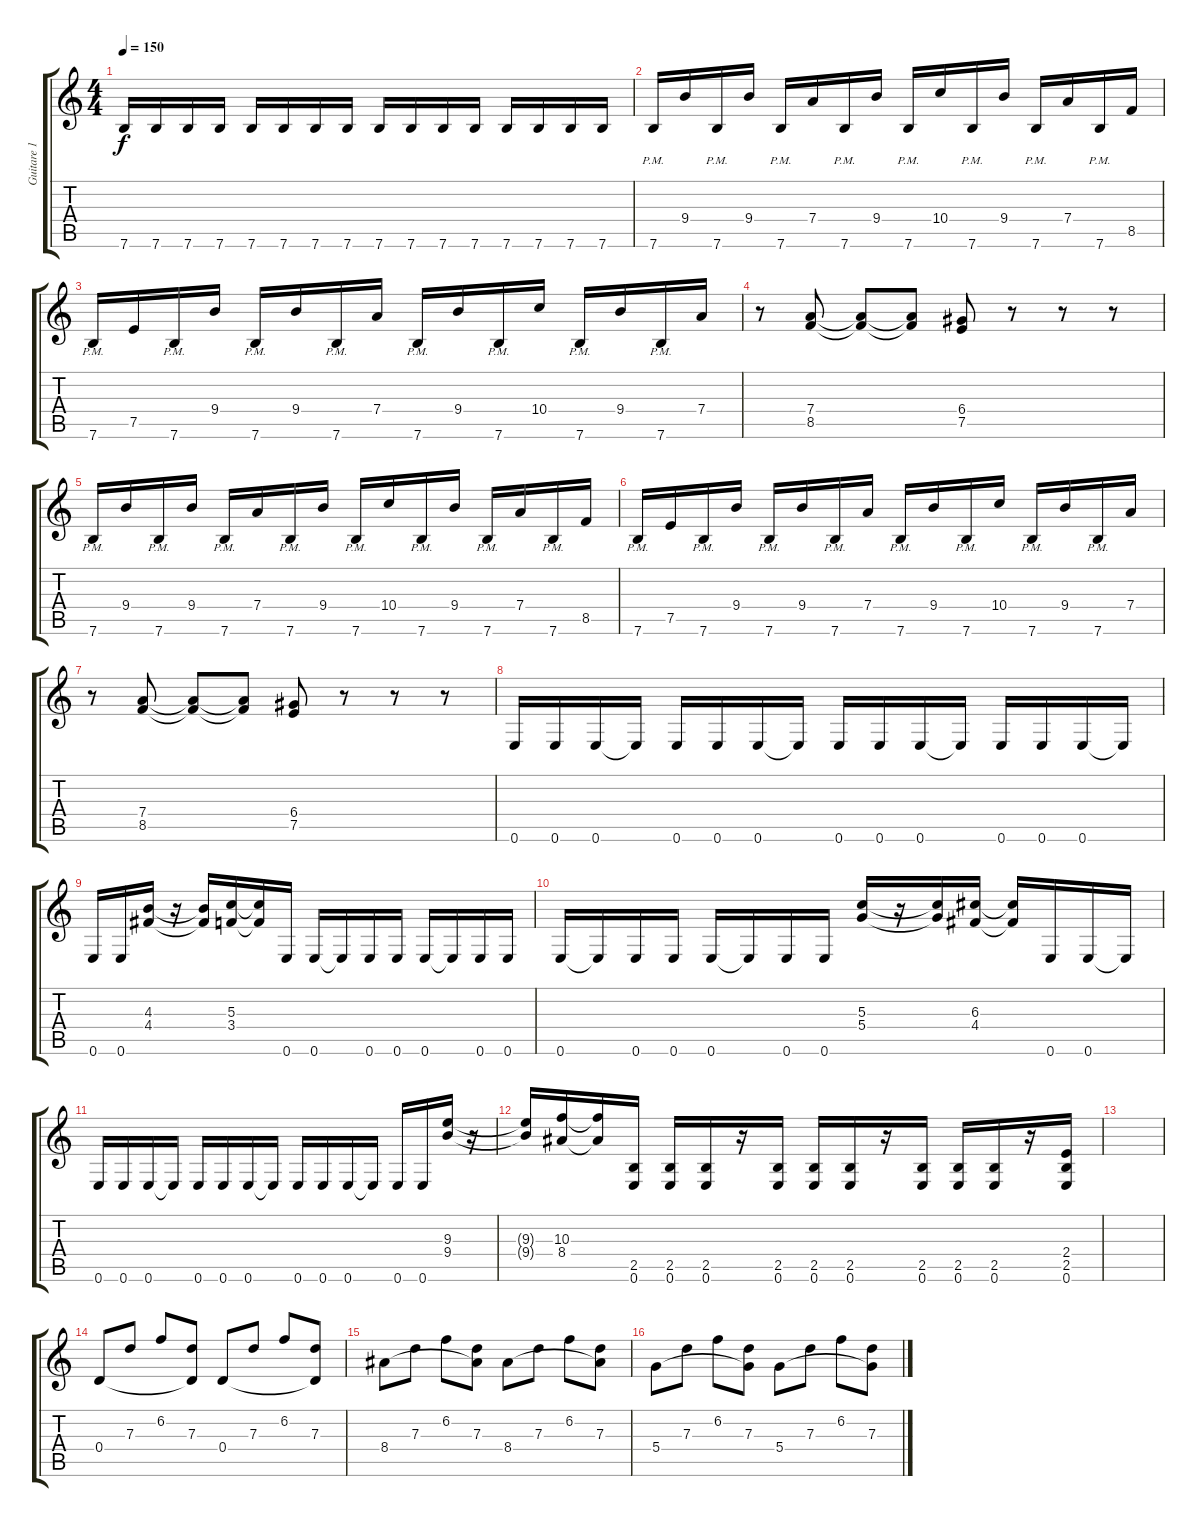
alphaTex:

\track ("Guitare 1" "Guitare 1") {instrument distortionguitar}
\staff {score tabs}
\tuning (E4 B3 G3 D3 A2 E2) {hide}
\ts (4 4)
\tempo 150
\clef g2
\ks c
7.6.16{dy f} 7.6.16 7.6.16 7.6.16 7.6.16 7.6.16 7.6.16 7.6.16 7.6.16 7.6.16 7.6.16 7.6.16 7.6.16 7.6.16 7.6.16 7.6.16 |
7.6{pm}.16 9.4.16 7.6{pm}.16 9.4.16 7.6{pm}.16 7.4.16 7.6{pm}.16 9.4.16 7.6{pm}.16 10.4.16 7.6{pm}.16 9.4.16 7.6{pm}.16 7.4.16 7.6{pm}.16 8.5.16 |
7.6{pm}.16 7.5.16 7.6{pm}.16 9.4.16 7.6{pm}.16 9.4.16 7.6{pm}.16 7.4.16 7.6{pm}.16 9.4.16 7.6{pm}.16 10.4.16 7.6{pm}.16 9.4.16 7.6{pm}.16 7.4.16 |
r.8 (7.4 8.5).8 (7.4{t} 8.5{t}).8 (7.4{t} 8.5{t}).8 (6.4 7.5).8 r.8 r.8 r.8 |
7.6{pm}.16 9.4.16 7.6{pm}.16 9.4.16 7.6{pm}.16 7.4.16 7.6{pm}.16 9.4.16 7.6{pm}.16 10.4.16 7.6{pm}.16 9.4.16 7.6{pm}.16 7.4.16 7.6{pm}.16 8.5.16 |
7.6{pm}.16 7.5.16 7.6{pm}.16 9.4.16 7.6{pm}.16 9.4.16 7.6{pm}.16 7.4.16 7.6{pm}.16 9.4.16 7.6{pm}.16 10.4.16 7.6{pm}.16 9.4.16 7.6{pm}.16 7.4.16 |
r.8 (7.4 8.5).8 (7.4{t} 8.5{t}).8 (7.4{t} 8.5{t}).8 (6.4 7.5).8 r.8 r.8 r.8 |
0.6.16 0.6.16 0.6.16 0.6{t}.16 0.6.16 0.6.16 0.6.16 0.6{t}.16 0.6.16 0.6.16 0.6.16 0.6{t}.16 0.6.16 0.6.16 0.6.16 0.6{t}.16 |
0.6.16 0.6.16 (4.3 4.4).16 r.16 (4.3{t} 4.4{t}).16 (5.3 3.4).16 (5.3{t} 3.4{t}).16 0.6.16 0.6.16 0.6{t}.16 0.6.16 0.6.16 0.6.16 0.6{t}.16 0.6.16 0.6.16 |
0.6.16 0.6{t}.16 0.6.16 0.6.16 0.6.16 0.6{t}.16 0.6.16 0.6.16 (5.3 5.4).16 r.16 (5.3{t} 5.4{t}).16 (6.3 4.4).16 (6.3{t} 4.4{t}).16 0.6.16 0.6.16 0.6{t}.16 |
0.6.16 0.6.16 0.6.16 0.6{t}.16 0.6.16 0.6.16 0.6.16 0.6{t}.16 0.6.16 0.6.16 0.6.16 0.6{t}.16 0.6.16 0.6.16 (9.3 9.4).16 r.16 |
(9.3{t} 9.4{t}).16 (10.3 8.4).16 (10.3{t} 8.4{t}).16 (2.5 0.6).16 (2.5 0.6).16 (2.5 0.6).16 r.16 (2.5 0.6).16 (2.5 0.6).16 (2.5 0.6).16 r.16 (2.5 0.6).16 (2.5 0.6).16 (2.5 0.6).16 r.16 (2.4 2.5 0.6).16 |
|
0.4.8 7.3.8 6.2.8 (7.3 0.4{t}).8 0.4.8 7.3.8 6.2.8 (7.3 0.4{t}).8 |
8.4.8 7.3.8 6.2.8 (7.3 8.4{t}).8 8.4.8 7.3.8 6.2.8 (7.3 8.4{t}).8 |
5.4.8 7.3.8 6.2.8 (7.3 5.4{t}).8 5.4.8 7.3.8 6.2.8 (7.3 5.4{t}).8
